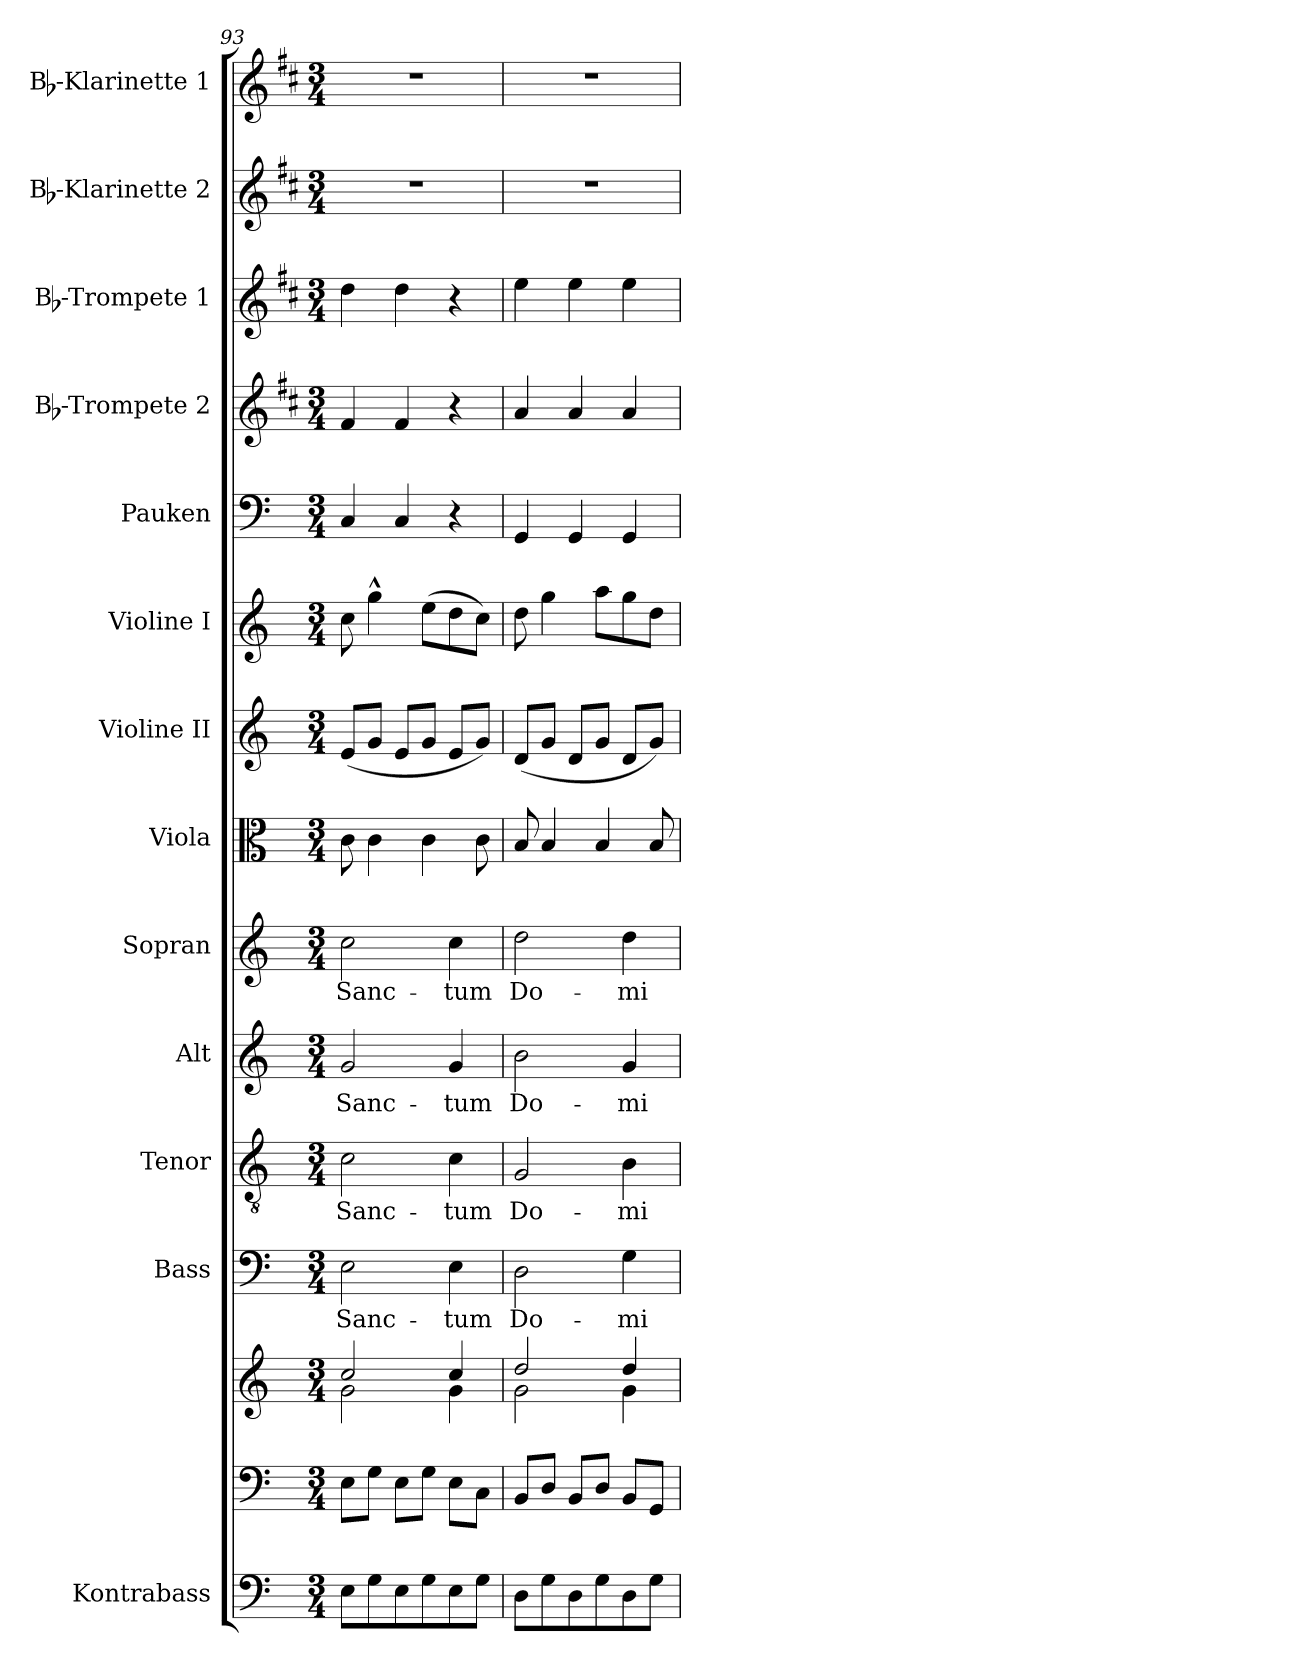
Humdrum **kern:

**kern	**kern	**kern	**kern	**text	**kern	**text	**kern	**text	**kern	**text	**kern	**kern	**kern	**kern	**kern	**kern	**kern	**kern
*part14	*part13	*part13	*part12	*part12	*part11	*part11	*part10	*part10	*part9	*part9	*part8	*part7	*part6	*part5	*part4	*part3	*part2	*part1
*staff15	*staff14	*staff13	*staff12	*staff12	*staff11	*staff11	*staff10	*staff10	*staff9	*staff9	*staff8	*staff7	*staff6	*staff5	*staff4	*staff3	*staff2	*staff1
*I"Kontrabass	*	*	*I"Bass	*	*I"Tenor	*	*I"Alt	*	*I"Sopran	*	*I"Viola	*I"Violine II	*I"Violine I	*I"Pauken	*I"Bb-Trompete 2	*I"Bb-Trompete 1	*I"Bb-Klarinette 2	*I"Bb-Klarinette 1
*I'Kb.	*	*	*I'B.	*	*I'T.	*	*I'A.	*	*I'S.	*	*I'Vla.	*I'Vl. II	*I'Vl. I	*I'Pk.	*I'Bb Trp. 2	*I'Bb Trp. 1	*I'Bb Kl. 2	*I'Bb Kl. 1
*clefF4	*clefF4	*clefG2	*clefF4	*	*clefGv2	*	*clefG2	*	*clefG2	*	*clefC3	*clefG2	*clefG2	*clefF4	*clefG2	*clefG2	*clefG2	*clefG2
*ITrd7c12	*	*	*	*	*	*	*	*	*	*	*	*	*	*	*ITrd1c2	*ITrd1c2	*ITrd1c2	*ITrd1c2
*k[]	*k[]	*k[]	*k[]	*	*k[]	*	*k[]	*	*k[]	*	*k[]	*k[]	*k[]	*k[]	*k[]	*k[]	*k[]	*k[]
*C:	*C:	*C:	*C:	*	*C:	*	*C:	*	*C:	*	*C:	*C:	*C:	*C:	*C:	*C:	*C:	*C:
*M3/4	*M3/4	*M3/4	*M3/4	*	*M3/4	*	*M3/4	*	*M3/4	*	*M3/4	*M3/4	*M3/4	*M3/4	*M3/4	*M3/4	*M3/4	*M3/4
=93	=93	=93	=93	=93	=93	=93	=93	=93	=93	=93	=93	=93	=93	=93	=93	=93	=93	=93
*	*	*^	*	*	*	*	*	*	*	*	*	*	*	*	*	*	*	*
!	!	!	!	!	!LO:LY:b	!	!LO:LY:b	!	!LO:LY:b	!	!LO:LY:b	!	!	!	!	!	!	!	!
8EE\L	8E\L	2cc/	2g\	2E\	Sanc-	2c\	Sanc-	2g/	Sanc-	2cc\	Sanc-	8c\	(<8e/L	8cc\	4C/	4e/	4cc\	2.r	2.r
8GG\	8G\J	.	.	.	.	.	.	.	.	.	.	4c\	8g/J	4gg^^>\	.	.	.	.	.
8EE\	8E\L	.	.	.	.	.	.	.	.	.	.	.	8e/L	.	4C/	4e/	4cc\	.	.
8GG\	8G\J	.	.	.	.	.	.	.	.	.	.	4c\	8g/J	(>8ee\L	.	.	.	.	.
!	!	!	!	!	!LO:LY:b	!	!LO:LY:b	!	!LO:LY:b	!	!LO:LY:b	!	!	!	!	!	!	!	!
8EE\	8E\L	4cc/	4g\	4E\	-tum	4c\	-tum	4g/	-tum	4cc\	-tum	.	8e/L	8dd\	4r	4r	4r	.	.
8GG\J	8C\J	.	.	.	.	.	.	.	.	.	.	8c\	8g/J)	8cc\J)	.	.	.	.	.
=94	=94	=94	=94	=94	=94	=94	=94	=94	=94	=94	=94	=94	=94	=94	=94	=94	=94	=94	=94
!	!	!	!	!	!LO:LY:b	!	!LO:LY:b	!	!LO:LY:b	!	!LO:LY:b	!	!	!	!	!	!	!	!
8DD\L	8BB/L	2dd/	2g\	2D\	Do-	2G/	Do-	2b\	Do-	2dd\	Do-	8B/	(<8d/L	8dd\	4GG/	4g/	4dd\	2.r	2.r
8GG\	8D/J	.	.	.	.	.	.	.	.	.	.	4B/	8g/J	4gg\	.	.	.	.	.
8DD\	8BB/L	.	.	.	.	.	.	.	.	.	.	.	8d/L	.	4GG/	4g/	4dd\	.	.
8GG\	8D/J	.	.	.	.	.	.	.	.	.	.	4B/	8g/J	8aa\L	.	.	.	.	.
!	!	!	!	!	!LO:LY:b	!	!LO:LY:b	!	!LO:LY:b	!	!LO:LY:b	!	!	!	!	!	!	!	!
8DD\	8BB/L	4dd/	4g\	4G\	-mi-	4B\	-mi-	4g/	-mi-	4dd\	-mi-	.	8d/L	8gg\	4GG/	4g/	4dd\	.	.
8GG\J	8GG/J	.	.	.	.	.	.	.	.	.	.	8B/	8g/J)	8dd\J	.	.	.	.	.
*	*	*v	*v	*	*	*	*	*	*	*	*	*	*	*	*	*	*	*	*
=	=	=	=	=	=	=	=	=	=	=	=	=	=	=	=	=	=	=
*-	*-	*-	*-	*-	*-	*-	*-	*-	*-	*-	*-	*-	*-	*-	*-	*-	*-	*-
